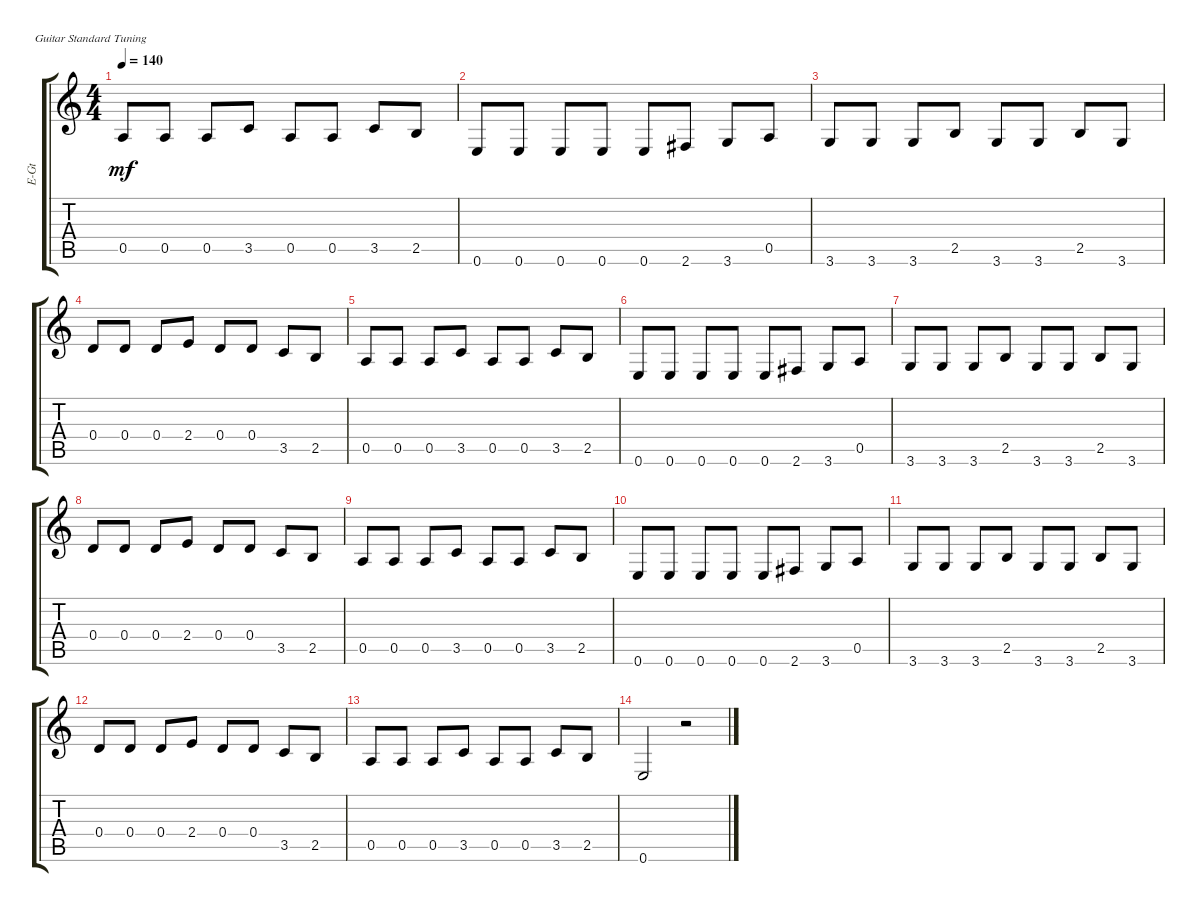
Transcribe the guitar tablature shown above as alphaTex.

\track ("Electric Guitar" "E-Gt") {instrument distortionguitar}
\staff {score tabs}
\tuning (E4 B3 G3 D3 A2 E2)
\ts (4 4)
\tempo 140
\clef g2
\ks c
0.5.8{dy mf} 0.5.8 0.5.8 3.5.8 0.5.8 0.5.8 3.5.8 2.5.8 |
0.6.8 0.6.8 0.6.8 0.6.8 0.6.8 2.6.8 3.6.8 0.5.8 |
3.6.8 3.6.8 3.6.8 2.5.8 3.6.8 3.6.8 2.5.8 3.6.8 |
0.4.8 0.4.8 0.4.8 2.4.8 0.4.8 0.4.8 3.5.8 2.5.8 |
0.5.8 0.5.8 0.5.8 3.5.8 0.5.8 0.5.8 3.5.8 2.5.8 |
0.6.8 0.6.8 0.6.8 0.6.8 0.6.8 2.6.8 3.6.8 0.5.8 |
3.6.8 3.6.8 3.6.8 2.5.8 3.6.8 3.6.8 2.5.8 3.6.8 |
0.4.8 0.4.8 0.4.8 2.4.8 0.4.8 0.4.8 3.5.8 2.5.8 |
0.5.8 0.5.8 0.5.8 3.5.8 0.5.8 0.5.8 3.5.8 2.5.8 |
0.6.8 0.6.8 0.6.8 0.6.8 0.6.8 2.6.8 3.6.8 0.5.8 |
3.6.8 3.6.8 3.6.8 2.5.8 3.6.8 3.6.8 2.5.8 3.6.8 |
0.4.8 0.4.8 0.4.8 2.4.8 0.4.8 0.4.8 3.5.8 2.5.8 |
0.5.8 0.5.8 0.5.8 3.5.8 0.5.8 0.5.8 3.5.8 2.5.8 |
\scale
0.333333 0.6.2 r.2
